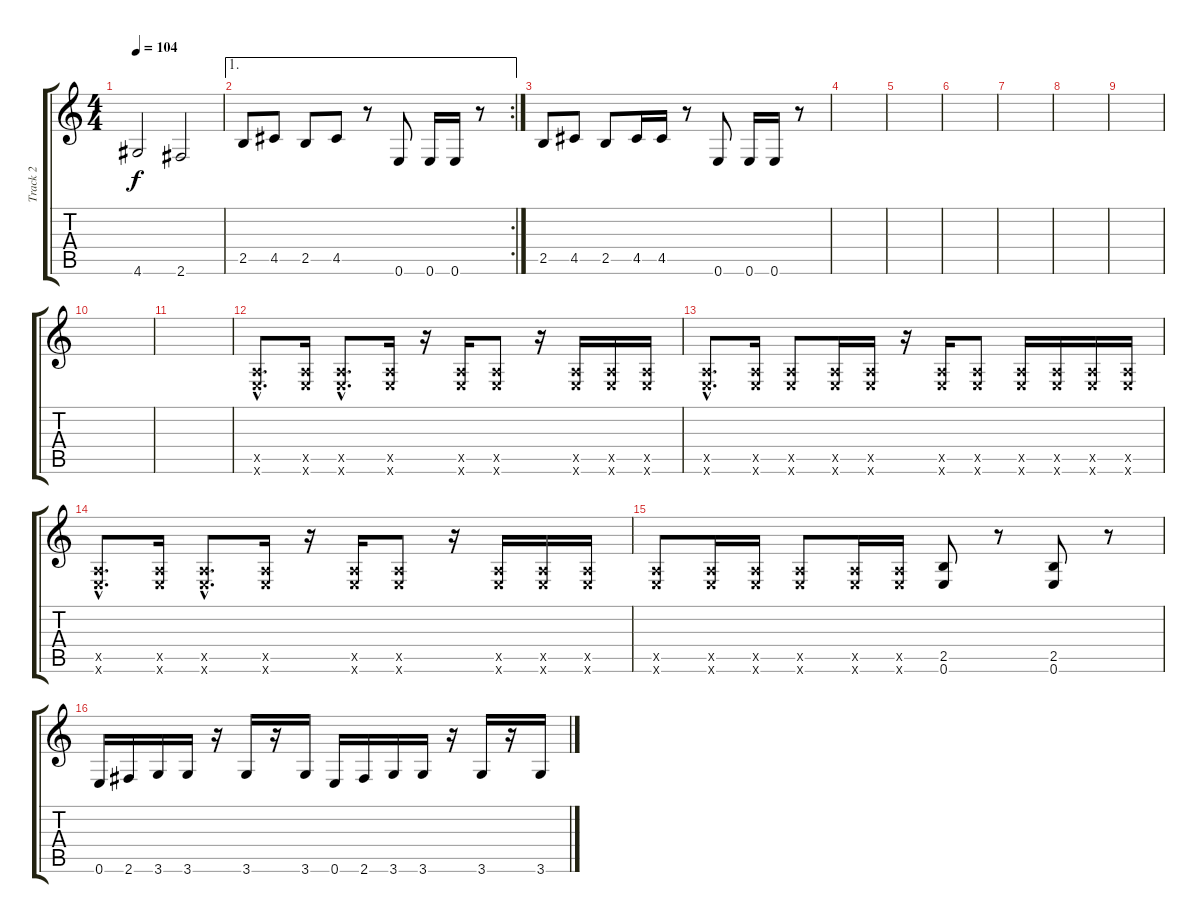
\track ("Track 2" "Track 2") {instrument overdrivenguitar}
\staff {score tabs}
\tuning (E4 B3 G3 D3 A2 E2) {hide}
\ts (4 4)
\tempo 104
\clef g2
\ks c
4.6.2{dy f} 2.6.2 |
\ae 1
\rc 2
2.5.8 4.5.8 2.5.8 4.5.8 r.8 0.6.8 0.6.16 0.6.16 r.8 |
2.5.8 4.5.8 2.5.8 4.5.16 4.5.16 r.8 0.6.8 0.6.16 0.6.16 r.8 |
|
|
|
|
|
|
|
|
(0.5{hac x} 0.6{hac x}).8{d} (0.5{x} 0.6{x}).16 (0.5{hac x} 0.6{hac x}).8{d} (0.5{x} 0.6{x}).16 r.16 (0.5{x} 0.6{x}).16 (0.5{x} 0.6{x}).8 r.16 (0.5{x} 0.6{x}).16 (0.5{x} 0.6{x}).16 (0.5{x} 0.6{x}).16 |
(0.5{hac x} 0.6{hac x}).8{d} (0.5{x} 0.6{x}).16 (0.5{x} 0.6{x}).8 (0.5{x} 0.6{x}).16 (0.5{x} 0.6{x}).16 r.16 (0.5{x} 0.6{x}).16 (0.5{x} 0.6{x}).8 (0.5{x} 0.6{x}).16 (0.5{x} 0.6{x}).16 (0.5{x} 0.6{x}).16 (0.5{x} 0.6{x}).16 |
(0.5{hac x} 0.6{hac x}).8{d} (0.5{x} 0.6{x}).16 (0.5{hac x} 0.6{hac x}).8{d} (0.5{x} 0.6{x}).16 r.16 (0.5{x} 0.6{x}).16 (0.5{x} 0.6{x}).8 r.16 (0.5{x} 0.6{x}).16 (0.5{x} 0.6{x}).16 (0.5{x} 0.6{x}).16 |
(0.5{x} 0.6{x}).8 (0.5{x} 0.6{x}).16 (0.5{x} 0.6{x}).16 (0.5{x} 0.6{x}).8 (0.5{x} 0.6{x}).16 (0.5{x} 0.6{x}).16 (2.5 0.6).8 r.8 (2.5 0.6).8 r.8 |
0.6.16 2.6.16 3.6.16 3.6.16 r.16 3.6.16 r.16 3.6.16 0.6.16 2.6.16 3.6.16 3.6.16 r.16 3.6.16 r.16 3.6.16
